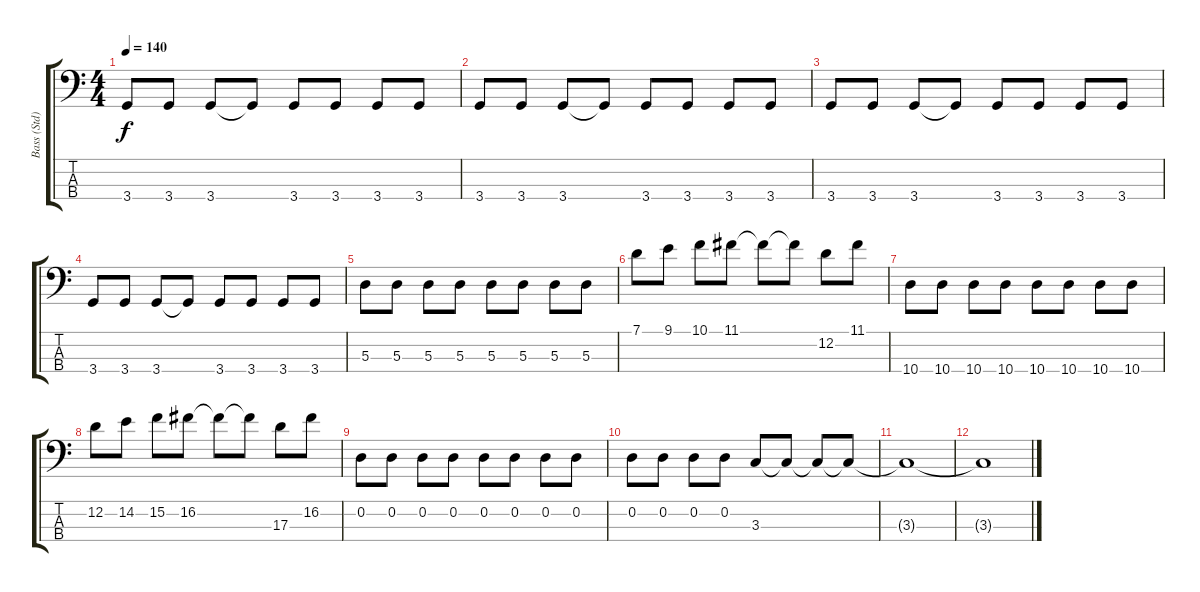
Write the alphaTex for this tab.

\track ("Bass (Std)" "Bass (Std)") {instrument electricbassfinger}
\staff {score tabs}
\tuning (G2 D2 A1 E1) {hide}
\ts (4 4)
\tempo 140
\clef f4
\ks c
3.4.8{dy f} 3.4.8 3.4.8 3.4{t}.8 3.4.8 3.4.8 3.4.8 3.4.8 |
3.4.8 3.4.8 3.4.8 3.4{t}.8 3.4.8 3.4.8 3.4.8 3.4.8 |
3.4.8 3.4.8 3.4.8 3.4{t}.8 3.4.8 3.4.8 3.4.8 3.4.8 |
3.4.8 3.4.8 3.4.8 3.4{t}.8 3.4.8 3.4.8 3.4.8 3.4.8 |
5.3.8 5.3.8 5.3.8 5.3.8 5.3.8 5.3.8 5.3.8 5.3.8 |
7.1.8 9.1.8 10.1.8 11.1.8 11.1{t}.8 11.1{t}.8 12.2.8 11.1.8 |
10.4.8 10.4.8 10.4.8 10.4.8 10.4.8 10.4.8 10.4.8 10.4.8 |
12.2.8 14.2.8 15.2.8 16.2.8 16.2{t}.8 16.2{t}.8 17.3.8 16.2.8 |
0.2.8 0.2.8 0.2.8 0.2.8 0.2.8 0.2.8 0.2.8 0.2.8 |
0.2.8 0.2.8 0.2.8 0.2.8 3.3.8 3.3{t}.8 3.3{t}.8 3.3{t}.8 |
3.3{t}.1 |
3.3{t}.1
